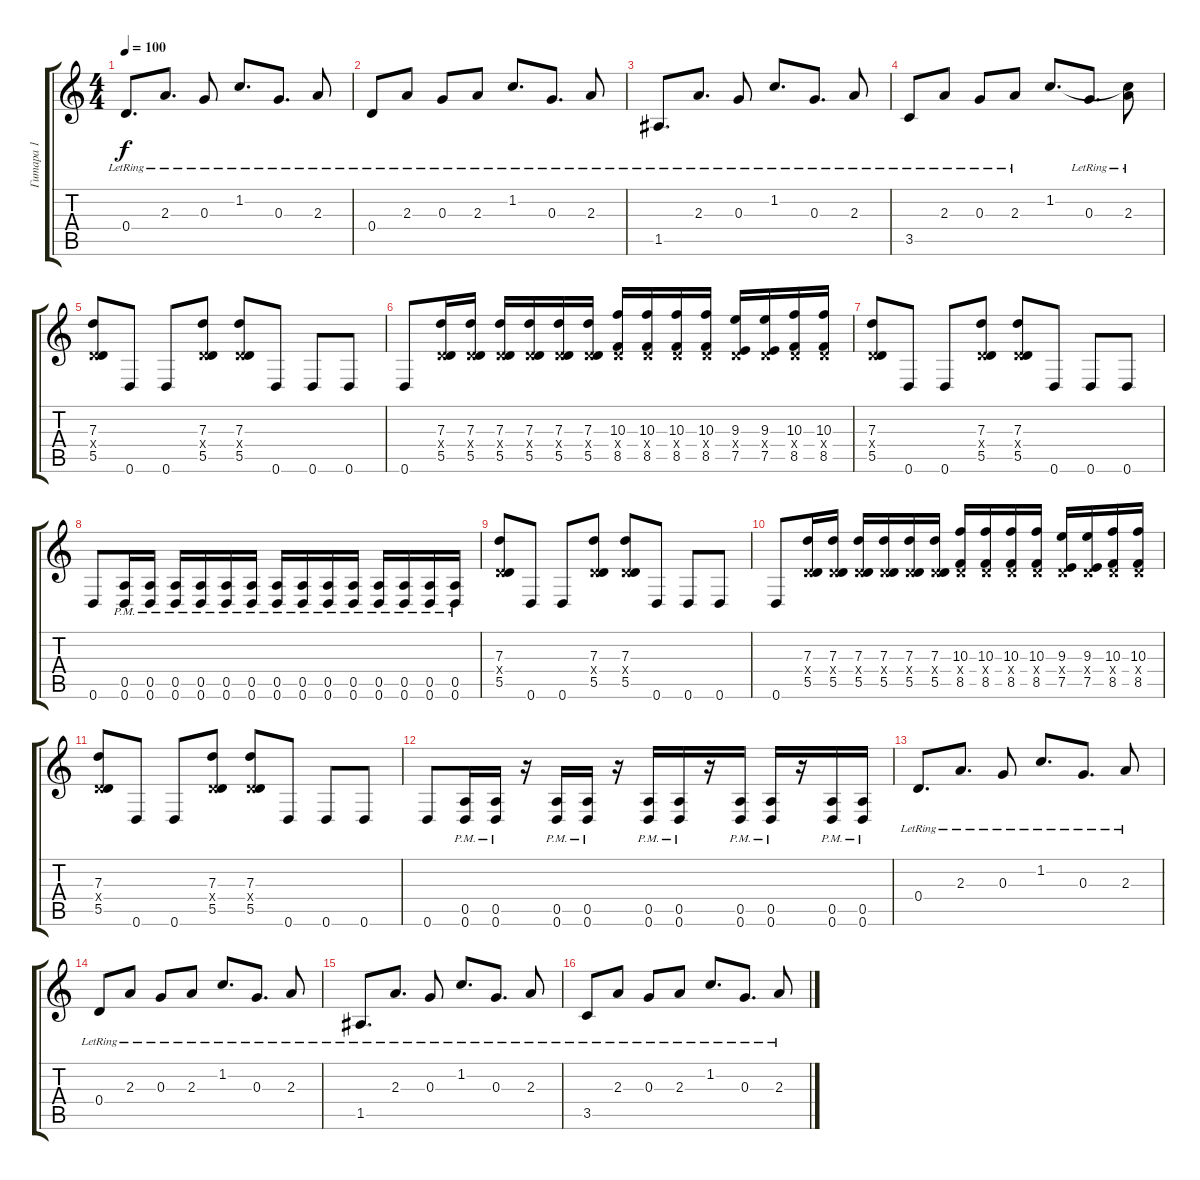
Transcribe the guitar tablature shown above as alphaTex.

\track ("Гитара 1" "Гитара 1") {instrument distortionguitar}
\staff {score tabs}
\tuning (E4 B3 G3 D3 A2 D2) {hide}
\ts (4 4)
\tempo 100
\clef g2
\ks c
0.4{lr}.8{d dy f} 2.3{lr}.8{d} 0.3{lr}.8 1.2{lr}.8{d} 0.3{lr}.8{d} 2.3{lr}.8 |
0.4{lr}.8 2.3{lr}.8 0.3{lr}.8 2.3{lr}.8 1.2{lr}.8{d} 0.3{lr}.8{d} 2.3{lr}.8 |
1.5{lr}.8{d} 2.3{lr}.8{d} 0.3{lr}.8 1.2{lr}.8{d} 0.3{lr}.8{d} 2.3{lr}.8 |
3.5{lr}.8 2.3{lr}.8 0.3{lr}.8 2.3{lr}.8 1.2.8{d} 0.3{lr}.8{d} (1.2{t} 2.3{lr}).8 |
(7.3 0.4{x} 5.5).8{instrument distortionguitar} 0.6.8 0.6.8 (7.3 0.4{x} 5.5).8 (7.3 0.4{x} 5.5).8 0.6.8 0.6.8 0.6.8 |
0.6.8 (7.3 0.4{x} 5.5).16 (7.3 0.4{x} 5.5).16 (7.3 0.4{x} 5.5).16 (7.3 0.4{x} 5.5).16 (7.3 0.4{x} 5.5).16 (7.3 0.4{x} 5.5).16 (10.3 0.4{x} 8.5).16 (10.3 0.4{x} 8.5).16 (10.3 0.4{x} 8.5).16 (10.3 0.4{x} 8.5).16 (9.3 0.4{x} 7.5).16 (9.3 0.4{x} 7.5).16 (10.3 0.4{x} 8.5).16 (10.3 0.4{x} 8.5).16 |
(7.3 0.4{x} 5.5).8 0.6.8 0.6.8 (7.3 0.4{x} 5.5).8 (7.3 0.4{x} 5.5).8 0.6.8 0.6.8 0.6.8 |
0.6.8 (0.5{pm} 0.6{pm}).16 (0.5{pm} 0.6{pm}).16 (0.5{pm} 0.6{pm}).16 (0.5{pm} 0.6{pm}).16 (0.5{pm} 0.6{pm}).16 (0.5{pm} 0.6{pm}).16 (0.5{pm} 0.6{pm}).16 (0.5{pm} 0.6{pm}).16 (0.5{pm} 0.6{pm}).16 (0.5{pm} 0.6{pm}).16 (0.5{pm} 0.6{pm}).16 (0.5{pm} 0.6{pm}).16 (0.5{pm} 0.6{pm}).16 (0.5{pm} 0.6{pm}).16 |
(7.3 0.4{x} 5.5).8 0.6.8 0.6.8 (7.3 0.4{x} 5.5).8 (7.3 0.4{x} 5.5).8 0.6.8 0.6.8 0.6.8 |
0.6.8 (7.3 0.4{x} 5.5).16 (7.3 0.4{x} 5.5).16 (7.3 0.4{x} 5.5).16 (7.3 0.4{x} 5.5).16 (7.3 0.4{x} 5.5).16 (7.3 0.4{x} 5.5).16 (10.3 0.4{x} 8.5).16 (10.3 0.4{x} 8.5).16 (10.3 0.4{x} 8.5).16 (10.3 0.4{x} 8.5).16 (9.3 0.4{x} 7.5).16 (9.3 0.4{x} 7.5).16 (10.3 0.4{x} 8.5).16 (10.3 0.4{x} 8.5).16 |
(7.3 0.4{x} 5.5).8 0.6.8 0.6.8 (7.3 0.4{x} 5.5).8 (7.3 0.4{x} 5.5).8 0.6.8 0.6.8 0.6.8 |
0.6.8 (0.5{pm} 0.6{pm}).16 (0.5{pm} 0.6{pm}).16 r.16 (0.5{pm} 0.6{pm}).16 (0.5{pm} 0.6{pm}).16 r.16 (0.5{pm} 0.6{pm}).16 (0.5{pm} 0.6{pm}).16 r.16 (0.5{pm} 0.6{pm}).16 (0.5{pm} 0.6{pm}).16 r.16 (0.5{pm} 0.6{pm}).16 (0.5{pm} 0.6{pm}).16 |
0.4{lr}.8{d instrument electricguitarjazz} 2.3{lr}.8{d} 0.3{lr}.8 1.2{lr}.8{d} 0.3{lr}.8{d} 2.3{lr}.8 |
0.4{lr}.8 2.3{lr}.8 0.3{lr}.8 2.3{lr}.8 1.2{lr}.8{d} 0.3{lr}.8{d} 2.3{lr}.8 |
1.5{lr}.8{d} 2.3{lr}.8{d} 0.3{lr}.8 1.2{lr}.8{d} 0.3{lr}.8{d} 2.3{lr}.8 |
3.5{lr}.8 2.3{lr}.8 0.3{lr}.8 2.3{lr}.8 1.2{lr}.8{d} 0.3{lr}.8{d} 2.3{lr}.8
